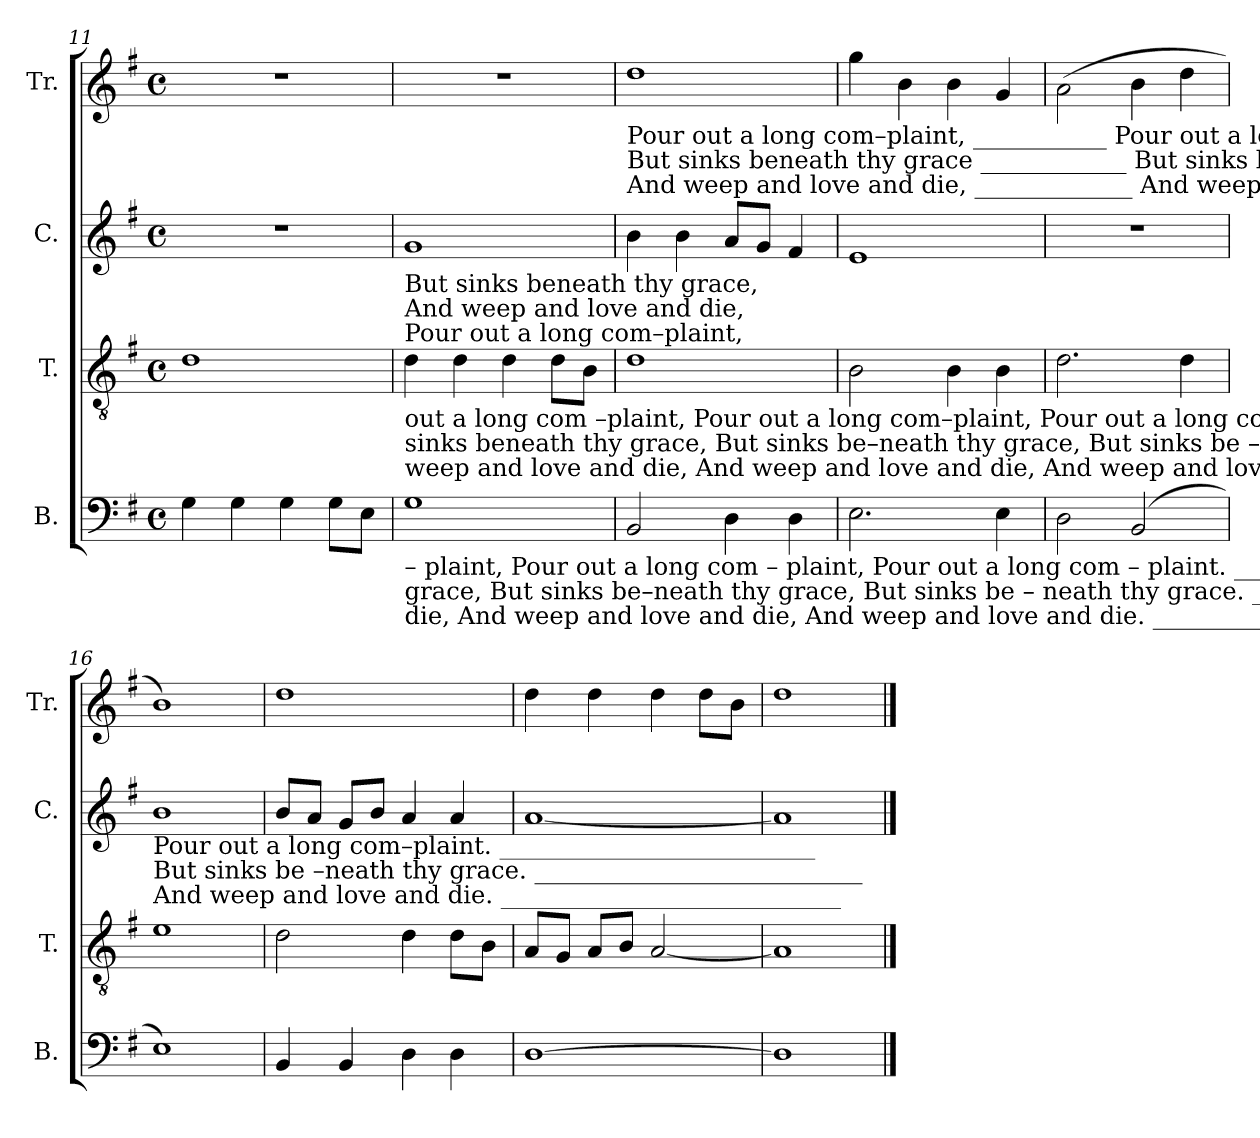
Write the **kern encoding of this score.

**kern	**kern	**kern	**kern
*part4	*part3	*part2	*part1
*staff4	*staff3	*staff2	*staff1
*I"B.	*I"T.	*I"C.	*I"Tr.
*I'B.	*I'T.	*I'C.	*I'Tr.
*clefF4	*clefGv2	*clefG2	*clefG2
*k[f#]	*k[f#]	*k[f#]	*k[f#]
*M4/4	*M4/4	*M4/4	*M4/4
*met(c)	*met(c)	*met(c)	*met(c)
=11	=11	=11	=11
4G\	1d	1r	1r
4G\	.	.	.
4G\	.	.	.
8G\L	.	.	.
8E\J	.	.	.
!!LO:LB:g=z
=12	=12	=12	=12
!	!	!LO:TX:b:t=But                         sinks beneath thy grace,	!
!	!	!LO:TX:b:t=And                        weep and love and die,	!
!	!	!LO:TX:b:t=Pour                       out  a    long  com–plaint,	!
!	!LO:TX:b:t=out  a  long  com –plaint,                       Pour    out  a     long     com–plaint,  Pour            out     a           long    com  –plaint. ________	!	!
!	!LO:TX:b:t=sinks beneath thy grace,                       But    sinks be–neath   thy    grace,   But             sinks  be   –   neath  thy     grace. _________	!	!
!	!LO:TX:b:t=weep  and  love  and  die,                      And   weep  and  love   and    die,      And             weep   and      love    and    die. ____________	!	!
!LO:TX:b:t=– plaint,                     Pour    out      a       long      com – plaint,  Pour                out      a       long  com  – plaint. _________________________	!	!	!
!LO:TX:b:t=grace,                      But      sinks   be–neath        thy   grace,   But                  sinks   be – neath  thy    grace. __________________________	!	!	!
!LO:TX:b:t=die,                          And     weep   and  love         and    die,     And                  weep   and   love   and      die. ____________________________	!	!	!
1G	4d\	1g	1r
.	4d\	.	.
.	4d\	.	.
.	8d\L	.	.
.	8B\J	.	.
=13	=13	=13	=13
!	!	!	!LO:TX:b:t=Pour                        out a long com–plaint, ___________       Pour                                     out      a        long  com – plaint.
!	!	!	!LO:TX:b:t=But                       sinks beneath thy grace ____________      But                                        sinks  be – neath  thy    grace.
!	!	!	!LO:TX:b:t=And                       weep and love and die, _____________      And                                       weep   and   l ove  and    die.
2BB/	1d	4b\	1dd
.	.	4b\	.
4D\	.	8a/L	.
.	.	8g/J	.
4D\	.	4f#/	.
=14	=14	=14	=14
2.E\	2B\	1e	4gg\
.	.	.	4b\
.	4B\	.	4b\
4E\	4B\	.	4g/
=15	=15	=15	=15
2D\	2.d\	1r	(2a\
(2BB/	.	.	4b\
.	4d\	.	4dd\
=16	=16	=16	=16
!	!	!LO:TX:b:t=Pour    out       a      long  com–plaint. __________________________	!
!	!	!LO:TX:b:t=But      sinks   be –neath  thy  grace. ___________________________	!
!	!	!LO:TX:b:t=And     weep    and  love  and    die.  ____________________________	!
1E)	1e	1b	1b)
=17	=17	=17	=17
4BB/	2d\	8b/L	1dd
.	.	8a/J	.
4BB/	.	8g/L	.
.	.	8b/J	.
4D\	4d\	4a/	.
4D\	8d\L	4a/	.
.	8B\J	.	.
=18	=18	=18	=18
[1D	8A/L	[1a	4dd\
.	8G/J	.	.
.	8A/L	.	4dd\
.	8B/J	.	.
.	[2A/	.	4dd\
.	.	.	8dd\L
.	.	.	8b\J
=19	=19	=19	=19
1D]	1A]	1a]	1dd
==	==	==	==
*-	*-	*-	*-
